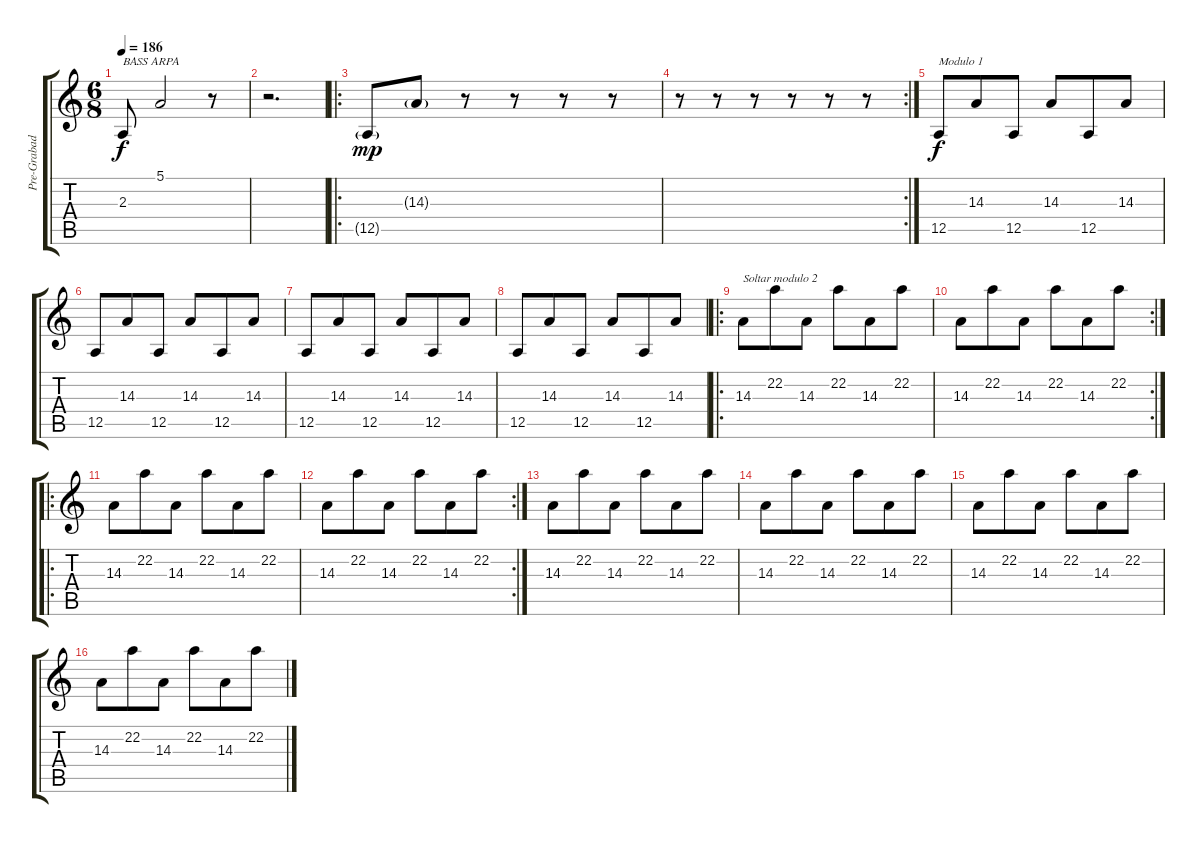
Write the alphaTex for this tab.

\track ("Pre-Grabado" "Pre-Grabad") {instrument orchestralharp}
\staff {score tabs}
\tuning (E4 B3 G3 D3 A2 E2) {hide}
\ts (6 8)
\tempo 186
\clef g2
\ks c
2.3.8{txt "BASS ARPA" dy f instrument orchestralharp} 5.1.2 r.8 |
r.2{d} |
\ro
12.5{g}.8{dy mp} 14.3{g}.8 r.8 r.8 r.8 r.8 |
\rc 2
r.8 r.8 r.8 r.8 r.8 r.8 |
12.5.8{txt "Modulo 1" dy f} 14.3.8 12.5.8 14.3.8 12.5.8 14.3.8 |
12.5.8 14.3.8 12.5.8 14.3.8 12.5.8 14.3.8 |
12.5.8 14.3.8 12.5.8 14.3.8 12.5.8 14.3.8 |
12.5.8 14.3.8 12.5.8 14.3.8 12.5.8 14.3.8 |
\ro
14.3.8{txt "Soltar modulo 2"} 22.2.8 14.3.8 22.2.8 14.3.8 22.2.8 |
\rc 2
14.3.8 22.2.8 14.3.8 22.2.8 14.3.8 22.2.8 |
\ro
14.3.8 22.2.8 14.3.8 22.2.8 14.3.8 22.2.8 |
\rc 2
14.3.8 22.2.8 14.3.8 22.2.8 14.3.8 22.2.8 |
14.3.8 22.2.8 14.3.8 22.2.8 14.3.8 22.2.8 |
14.3.8 22.2.8 14.3.8 22.2.8 14.3.8 22.2.8 |
14.3.8 22.2.8 14.3.8 22.2.8 14.3.8 22.2.8 |
14.3.8 22.2.8 14.3.8 22.2.8 14.3.8 22.2.8
